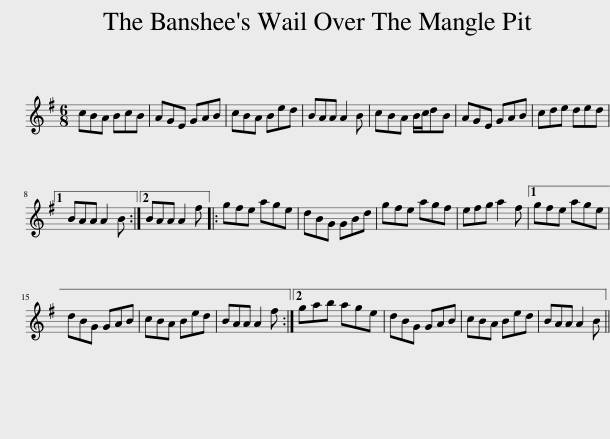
X:1
L:1/8
M:6/8
I:linebreak $
K:G
V:1 treble
V:1
 cBA BcB | AGE GAB | cBA Bed | BAA A2 B | cBA B/c/dB | %5
 AGE GAB | cde ded |1$ BAA A2 B :|2 BAA A2 f |: gfe age | %10
 dBG GBd | gfe agf | efg a2 f |1 gfe age |$ dBG GAB | %15
 cBA Bed | BAA A2 f :|2 gab age | dBG GAB | cBA Bed | %20
 BAA A2 B || %21
